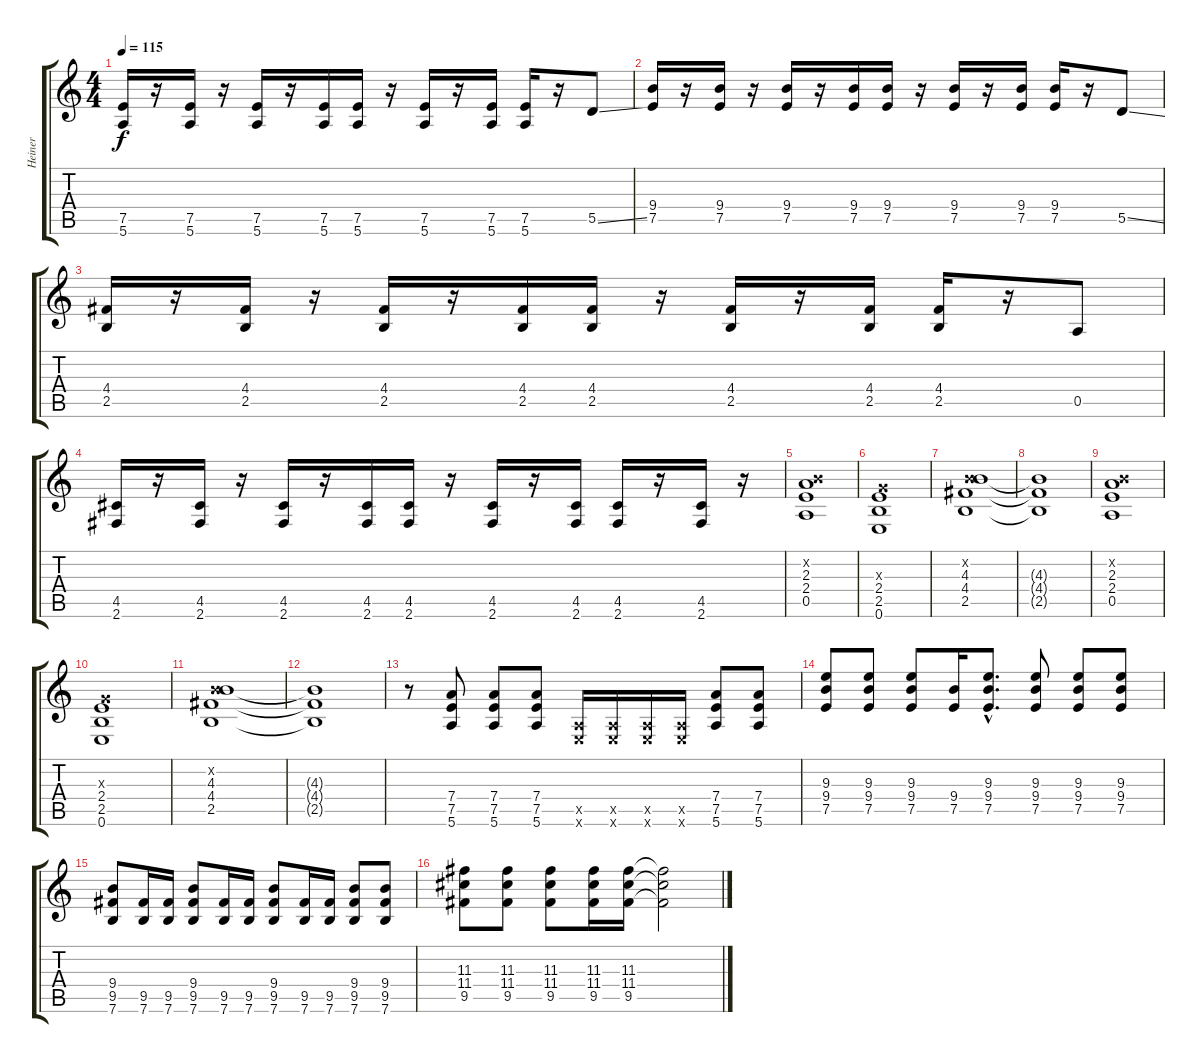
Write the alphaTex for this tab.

\track ("Heiner" "Heiner") {instrument overdrivenguitar}
\staff {score tabs}
\tuning (E4 B3 G3 D3 A2 E2) {hide}
\ts (4 4)
\tempo 115
\clef g2
\ks c
(7.5 5.6).16{dy f} r.16 (7.5 5.6).16 r.16 (7.5 5.6).16 r.16 (7.5 5.6).16 (7.5 5.6).16 r.16 (7.5 5.6).16 r.16 (7.5 5.6).16 (7.5 5.6).16 r.16 5.5{ss}.8 |
(9.4 7.5).16 r.16 (9.4 7.5).16 r.16 (9.4 7.5).16 r.16 (9.4 7.5).16 (9.4 7.5).16 r.16 (9.4 7.5).16 r.16 (9.4 7.5).16 (9.4 7.5).16 r.16 5.5{ss}.8 |
(4.4 2.5).16 r.16 (4.4 2.5).16 r.16 (4.4 2.5).16 r.16 (4.4 2.5).16 (4.4 2.5).16 r.16 (4.4 2.5).16 r.16 (4.4 2.5).16 (4.4 2.5).16 r.16 0.5.8 |
(4.5 2.6).16 r.16 (4.5 2.6).16 r.16 (4.5 2.6).16 r.16 (4.5 2.6).16 (4.5 2.6).16 r.16 (4.5 2.6).16 r.16 (4.5 2.6).16 (4.5 2.6).16 r.16 (4.5 2.6).16 r.16 |
(0.2{x} 2.3 2.4 0.5).1 |
(0.3{x} 2.4 2.5 0.6).1 |
(0.2{x} 4.3 4.4 2.5).1 |
(4.3{t} 4.4{t} 2.5{t}).1 |
(0.2{x} 2.3 2.4 0.5).1 |
(0.3{x} 2.4 2.5 0.6).1 |
(0.2{x} 4.3 4.4 2.5).1 |
(4.3{t} 4.4{t} 2.5{t}).1 |
r.8 (7.4 7.5 5.6).8 (7.4 7.5 5.6).8 (7.4 7.5 5.6).8 (0.5{x} 0.6{x}).16 (0.5{x} 0.6{x}).16 (0.5{x} 0.6{x}).16 (0.5{x} 0.6{x}).16 (7.4 7.5 5.6).8 (7.4 7.5 5.6).8 |
(9.3 9.4 7.5).8 (9.3 9.4 7.5).8 (9.3 9.4 7.5).8 (9.4 7.5).16 (9.3{hac} 9.4{hac} 7.5{hac}).8{d} (9.3 9.4 7.5).8 (9.3 9.4 7.5).8 (9.3 9.4 7.5).8 |
(9.4 9.5 7.6).8 (9.5 7.6).16 (9.5 7.6).16 (9.4 9.5 7.6).8 (9.5 7.6).16 (9.5 7.6).16 (9.4 9.5 7.6).8 (9.5 7.6).16 (9.5 7.6).16 (9.4 9.5 7.6).8 (9.4 9.5 7.6).8 |
(11.3 11.4 9.5).8 (11.3 11.4 9.5).8 (11.3 11.4 9.5).8 (11.3 11.4 9.5).16 (11.3 11.4 9.5).16 (11.3{t} 11.4{t} 9.5{t}).2
